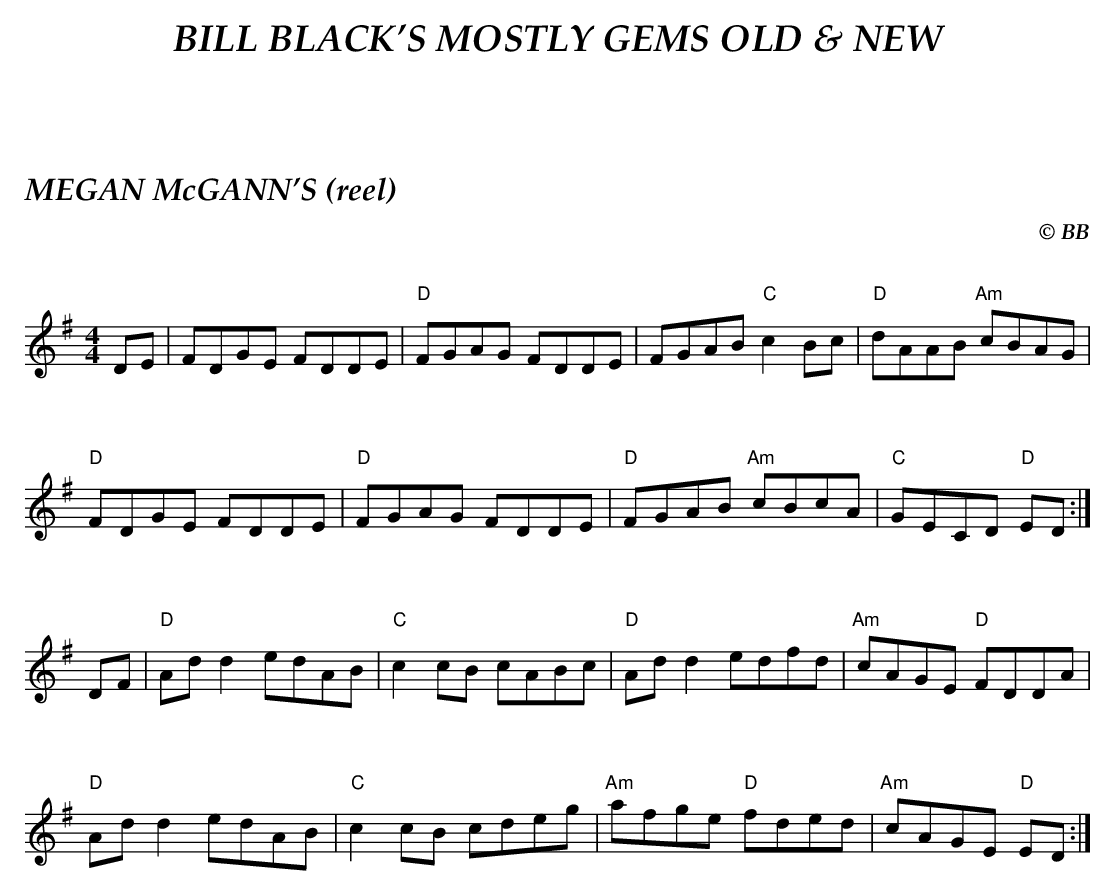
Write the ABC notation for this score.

X:1
T:MEGAN McGANN'S (reel)
C:© BB
Q:1/4=180
M:4/4
L:1/8
K:Dmix
DE|FDGE FDDE|"D"FGAG FDDE|FGAB "C"c2 Bc|"D"dAAB "Am"cBAG|
"D"FDGE FDDE|"D"FGAG FDDE|"D"FGAB "Am"cBcA|"C"GECD "D"ED :|
DF|"D"Add2 edAB|"C"c2 cB cABc|"D"Add2 edfd|"Am"cAGE "D"FDDA|
"D"Add2 edAB|"C"c2 cB cdeg|"Am"afge "D"fded|"Am"cAGE "D"ED :|
